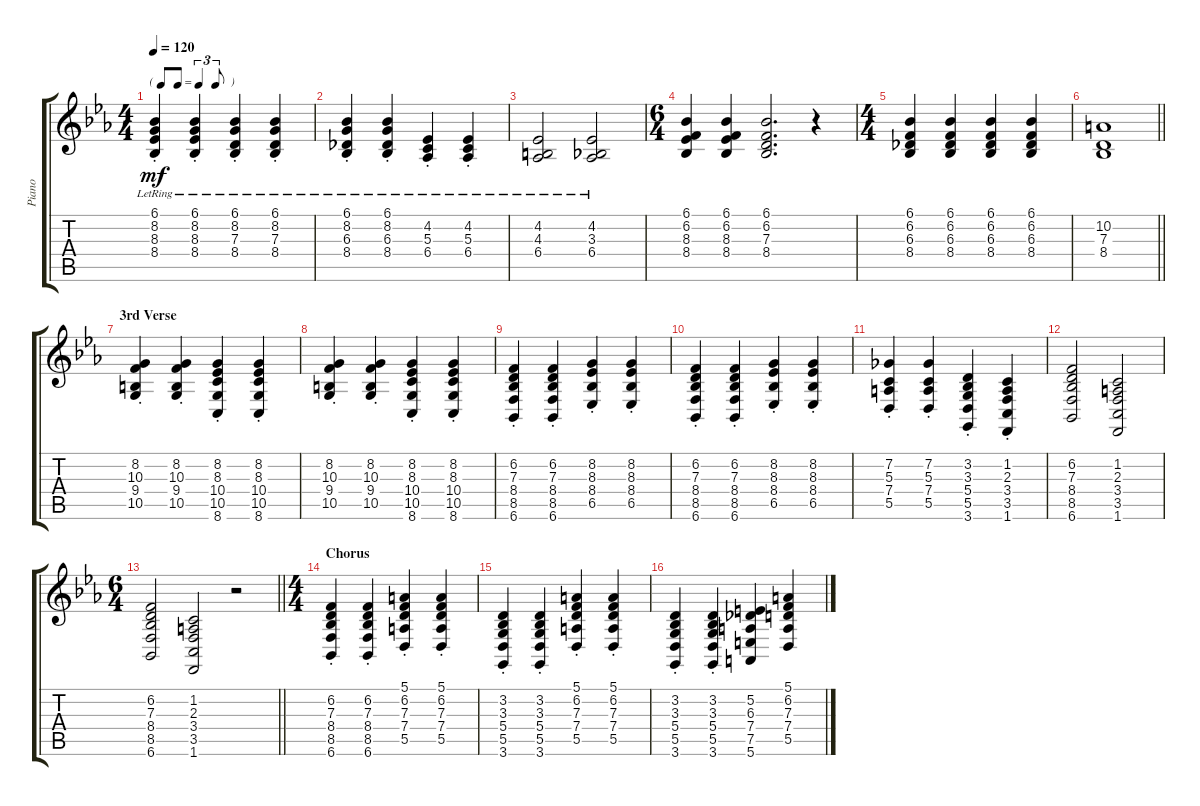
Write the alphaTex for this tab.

\track ("Piano" "Piano") {instrument acousticgrandpiano}
\staff {score tabs}
\tuning (E4 B3 G3 D3 A2 E2) {hide}
\ts (4 4)
\tf triplet8th
\tempo 120
\clef g2
\ks eb
(6.1{st lr} 8.2{st lr} 8.3{st lr} 8.4{st lr}).4{dy mf} (6.1{st lr} 8.2{st lr} 8.3{st lr} 8.4{st lr}).4 (6.1{st lr} 8.2{st lr} 7.3{st lr} 8.4{st lr}).4 (6.1{st lr} 8.2{st lr} 7.3{st lr} 8.4{st lr}).4 |
(6.1{st lr} 8.2{st lr} 6.3{st lr} 8.4{st lr}).4 (6.1{st lr} 8.2{st lr} 6.3{st lr} 8.4{st lr}).4 (4.2{st lr} 5.3{st lr} 6.4{st lr}).4 (4.2{st lr} 5.3{st lr} 6.4{st lr}).4 |
(4.2{lr} 4.3{lr} 6.4{lr}).2 (4.2{lr} 3.3{lr} 6.4{lr}).2 |
\ts (6 4)
(6.1 6.2 8.3 8.4).4 (6.1 6.2 8.3 8.4).4 (6.1 6.2 7.3 8.4).2{d} r.4 |
\ts (4 4)
(6.1 6.2 6.3 8.4).4 (6.1 6.2 6.3 8.4).4 (6.1 6.2 6.3 8.4).4 (6.1 6.2 6.3 8.4).4 |
\barLineRight lightlight
(10.2 7.3 8.4).1 |
\section ("" "3rd Verse")
(8.2{st} 10.3{st} 9.4{st} 10.5{st}).4 (8.2{st} 10.3{st} 9.4{st} 10.5{st}).4 (8.2{st} 8.3{st} 10.4{st} 10.5{st} 8.6{st}).4 (8.2{st} 8.3{st} 10.4{st} 10.5{st} 8.6{st}).4 |
(8.2{st} 10.3{st} 9.4{st} 10.5{st}).4 (8.2{st} 10.3{st} 9.4{st} 10.5{st}).4 (8.2{st} 8.3{st} 10.4{st} 10.5{st} 8.6{st}).4 (8.2{st} 8.3{st} 10.4{st} 10.5{st} 8.6{st}).4 |
(6.2{st} 7.3{st} 8.4{st} 8.5{st} 6.6{st}).4 (6.2{st} 7.3{st} 8.4{st} 8.5{st} 6.6{st}).4 (8.2{st} 8.3{st} 8.4{st} 6.5{st}).4 (8.2{st} 8.3{st} 8.4{st} 6.5{st}).4 |
(6.2{st} 7.3{st} 8.4{st} 8.5{st} 6.6{st}).4 (6.2{st} 7.3{st} 8.4{st} 8.5{st} 6.6{st}).4 (8.2{st} 8.3{st} 8.4{st} 6.5{st}).4 (8.2{st} 8.3{st} 8.4{st} 6.5{st}).4 |
(7.2{st} 5.3{st} 7.4{st} 5.5{st}).4 (7.2{st} 5.3{st} 7.4{st} 5.5{st}).4 (3.2{st} 3.3{st} 5.4{st} 5.5{st} 3.6{st}).4 (1.2{st} 2.3{st} 3.4{st} 3.5{st} 1.6{st}).4 |
(6.2 7.3 8.4 8.5 6.6).2 (1.2 2.3 3.4 3.5 1.6).2 |
\ts (6 4)
\barLineRight lightlight
(6.2 7.3 8.4 8.5 6.6).2 (1.2 2.3 3.4 3.5 1.6).2 r.2 |
\ts (4 4)
\section ("" "Chorus")
(6.2{st} 7.3{st} 8.4{st} 8.5{st} 6.6{st}).4 (6.2{st} 7.3{st} 8.4{st} 8.5{st} 6.6{st}).4 (5.1{st} 6.2{st} 7.3{st} 7.4{st} 5.5{st}).4 (5.1{st} 6.2{st} 7.3{st} 7.4{st} 5.5{st}).4 |
(3.2{st} 3.3{st} 5.4{st} 5.5{st} 3.6{st}).4 (3.2{st} 3.3{st} 5.4{st} 5.5{st} 3.6{st}).4 (5.1{st} 6.2{st} 7.3{st} 7.4{st} 5.5{st}).4 (5.1{st} 6.2{st} 7.3{st} 7.4{st} 5.5{st}).4 |
(3.2{st} 3.3{st} 5.4{st} 5.5{st} 3.6{st}).4 (3.2{st} 3.3{st} 5.4{st} 5.5{st} 3.6{st}).4 (5.2 6.3 7.4 7.5 5.6).4 (5.1 6.2 7.3 7.4 5.5).4
